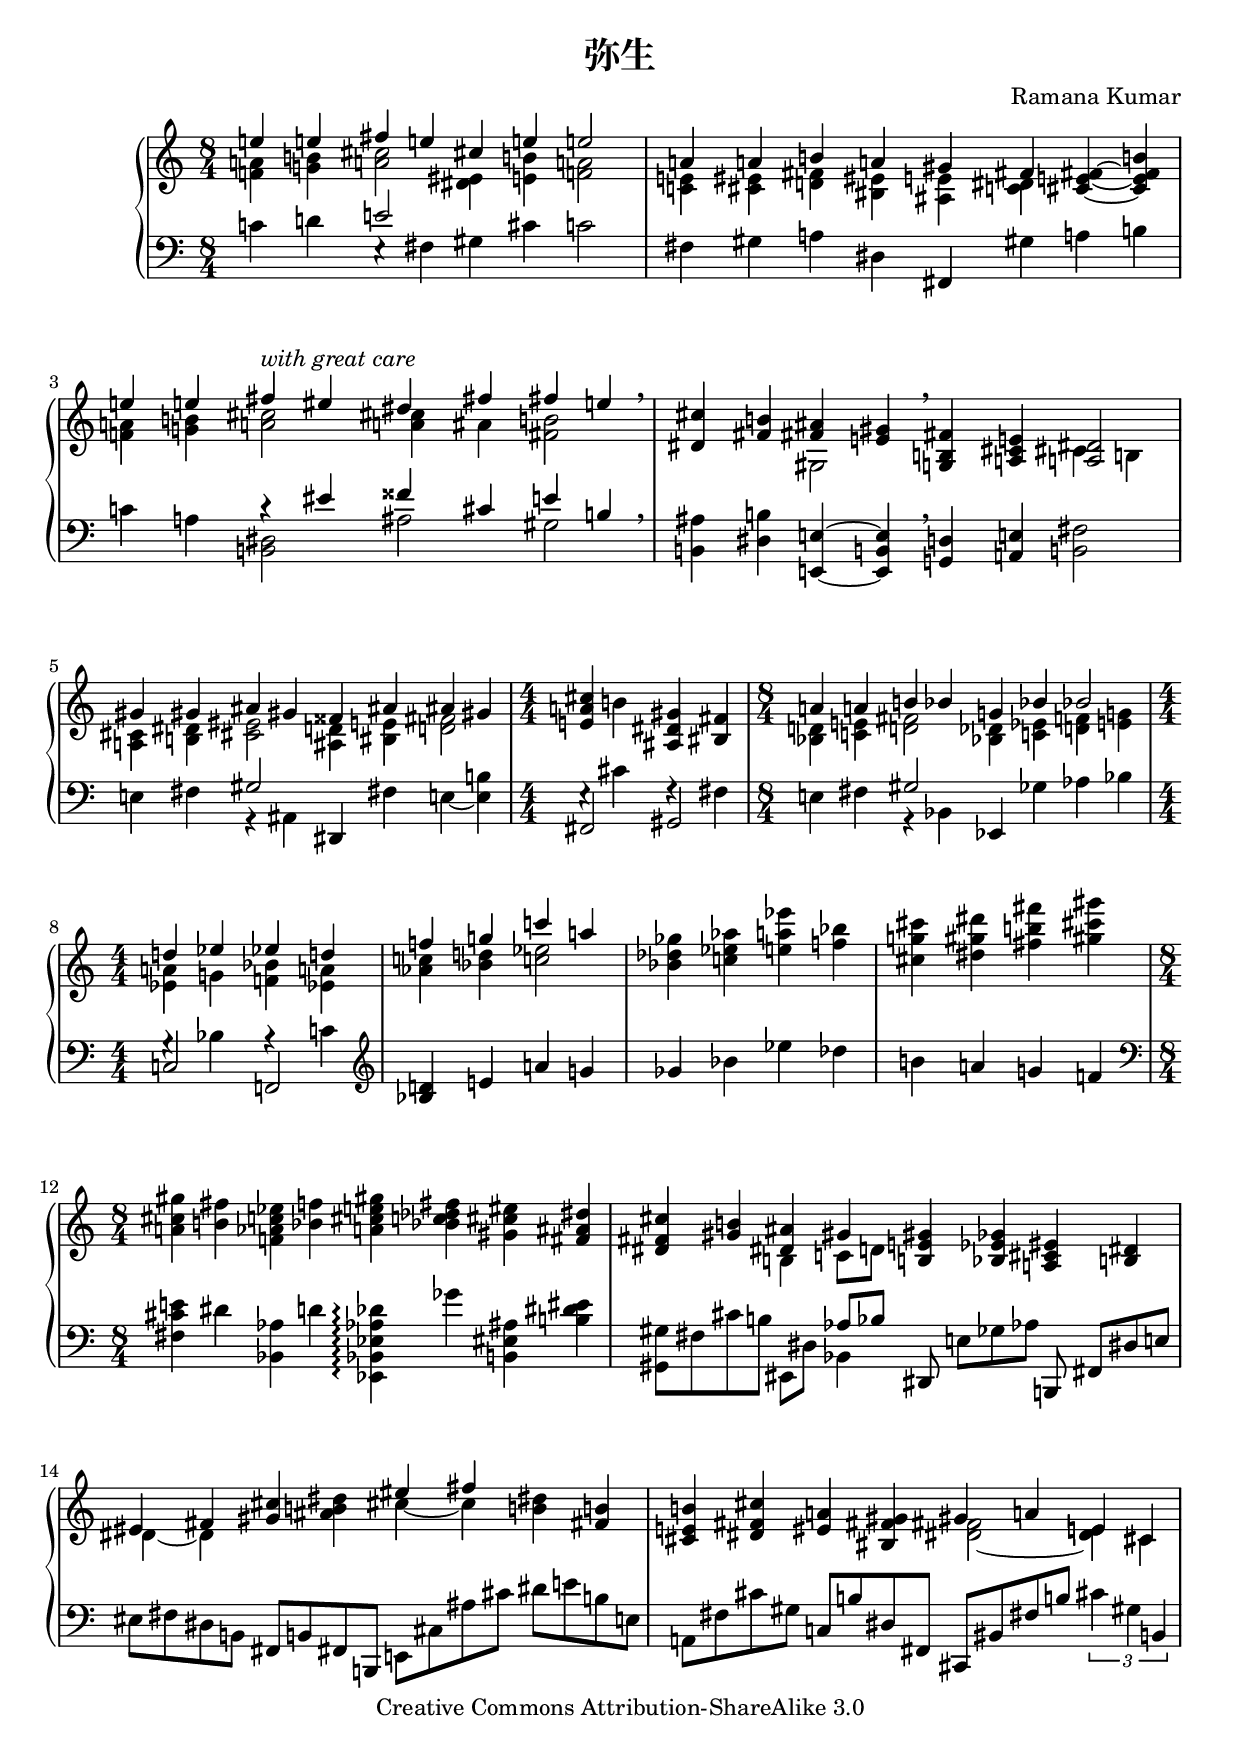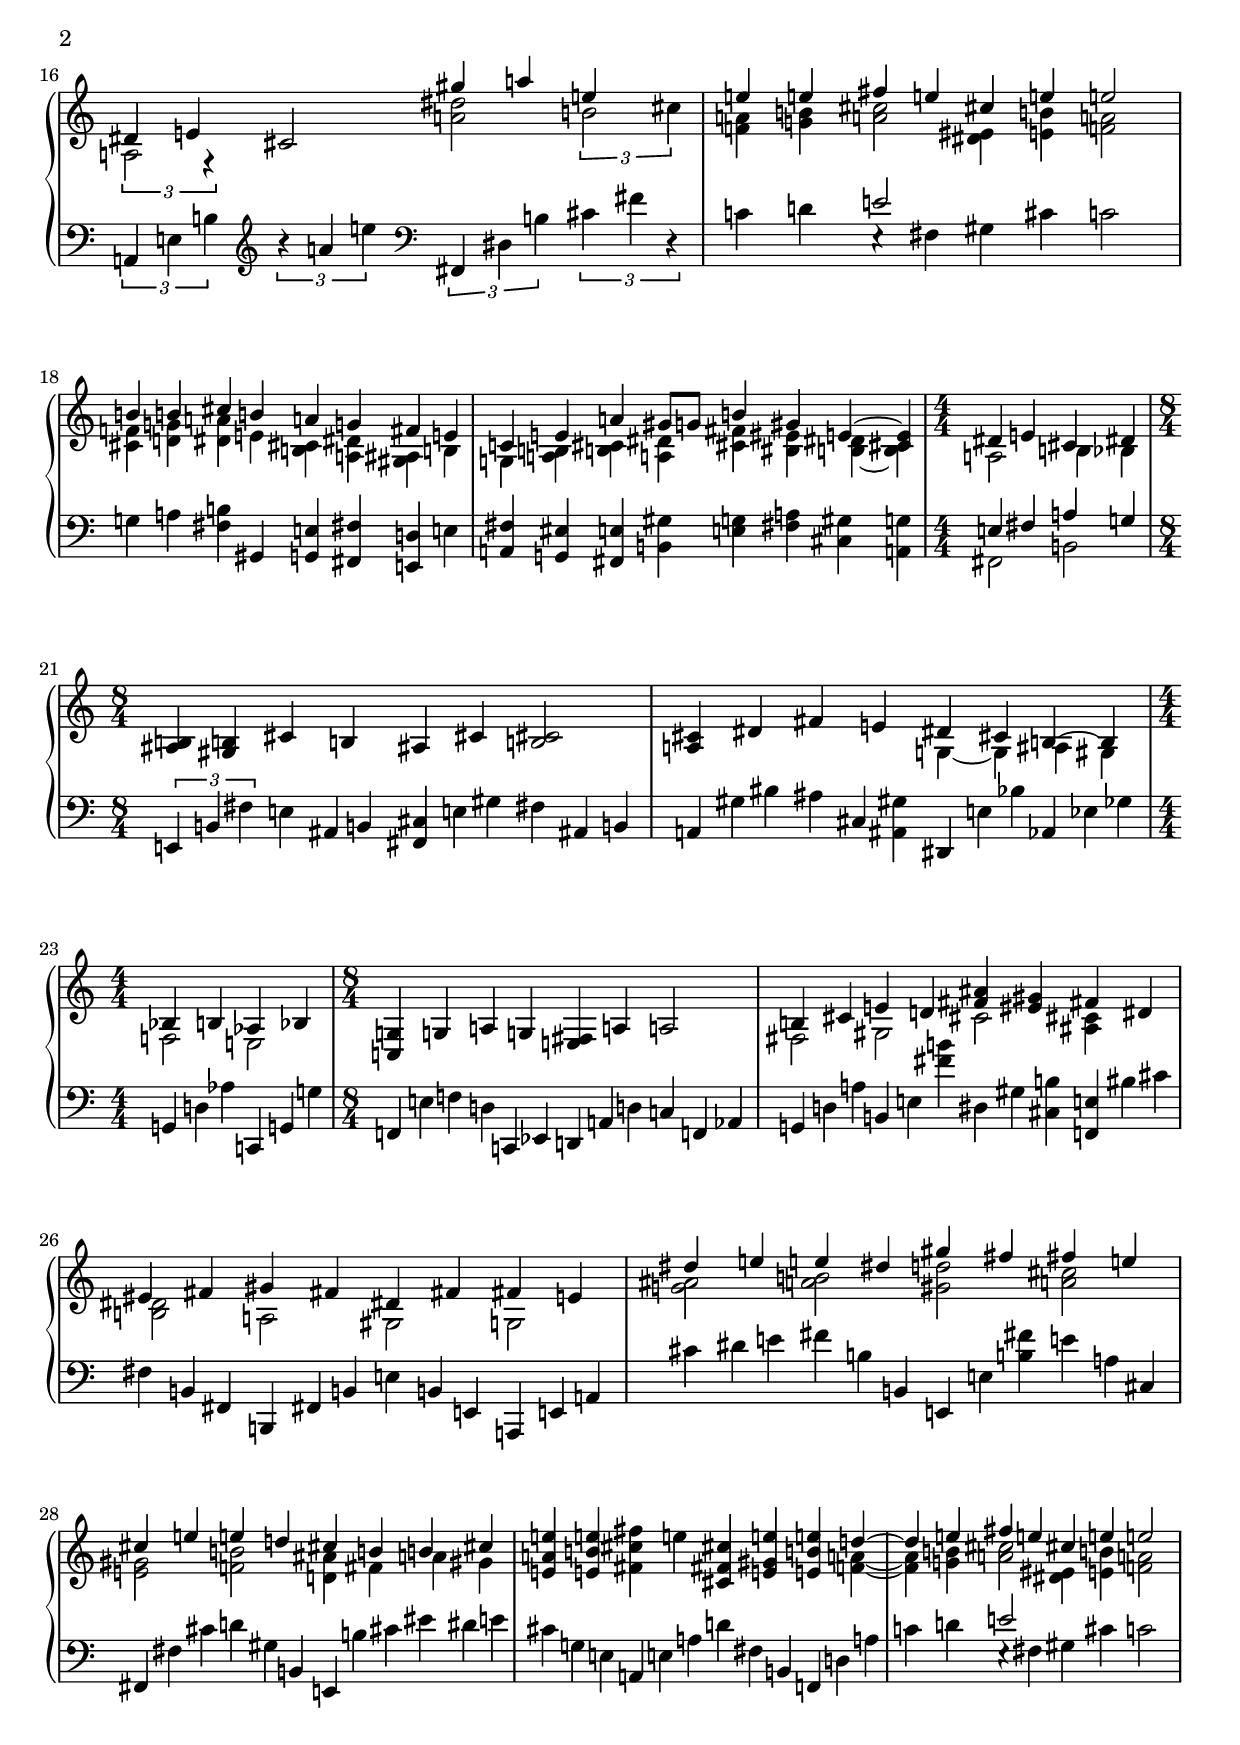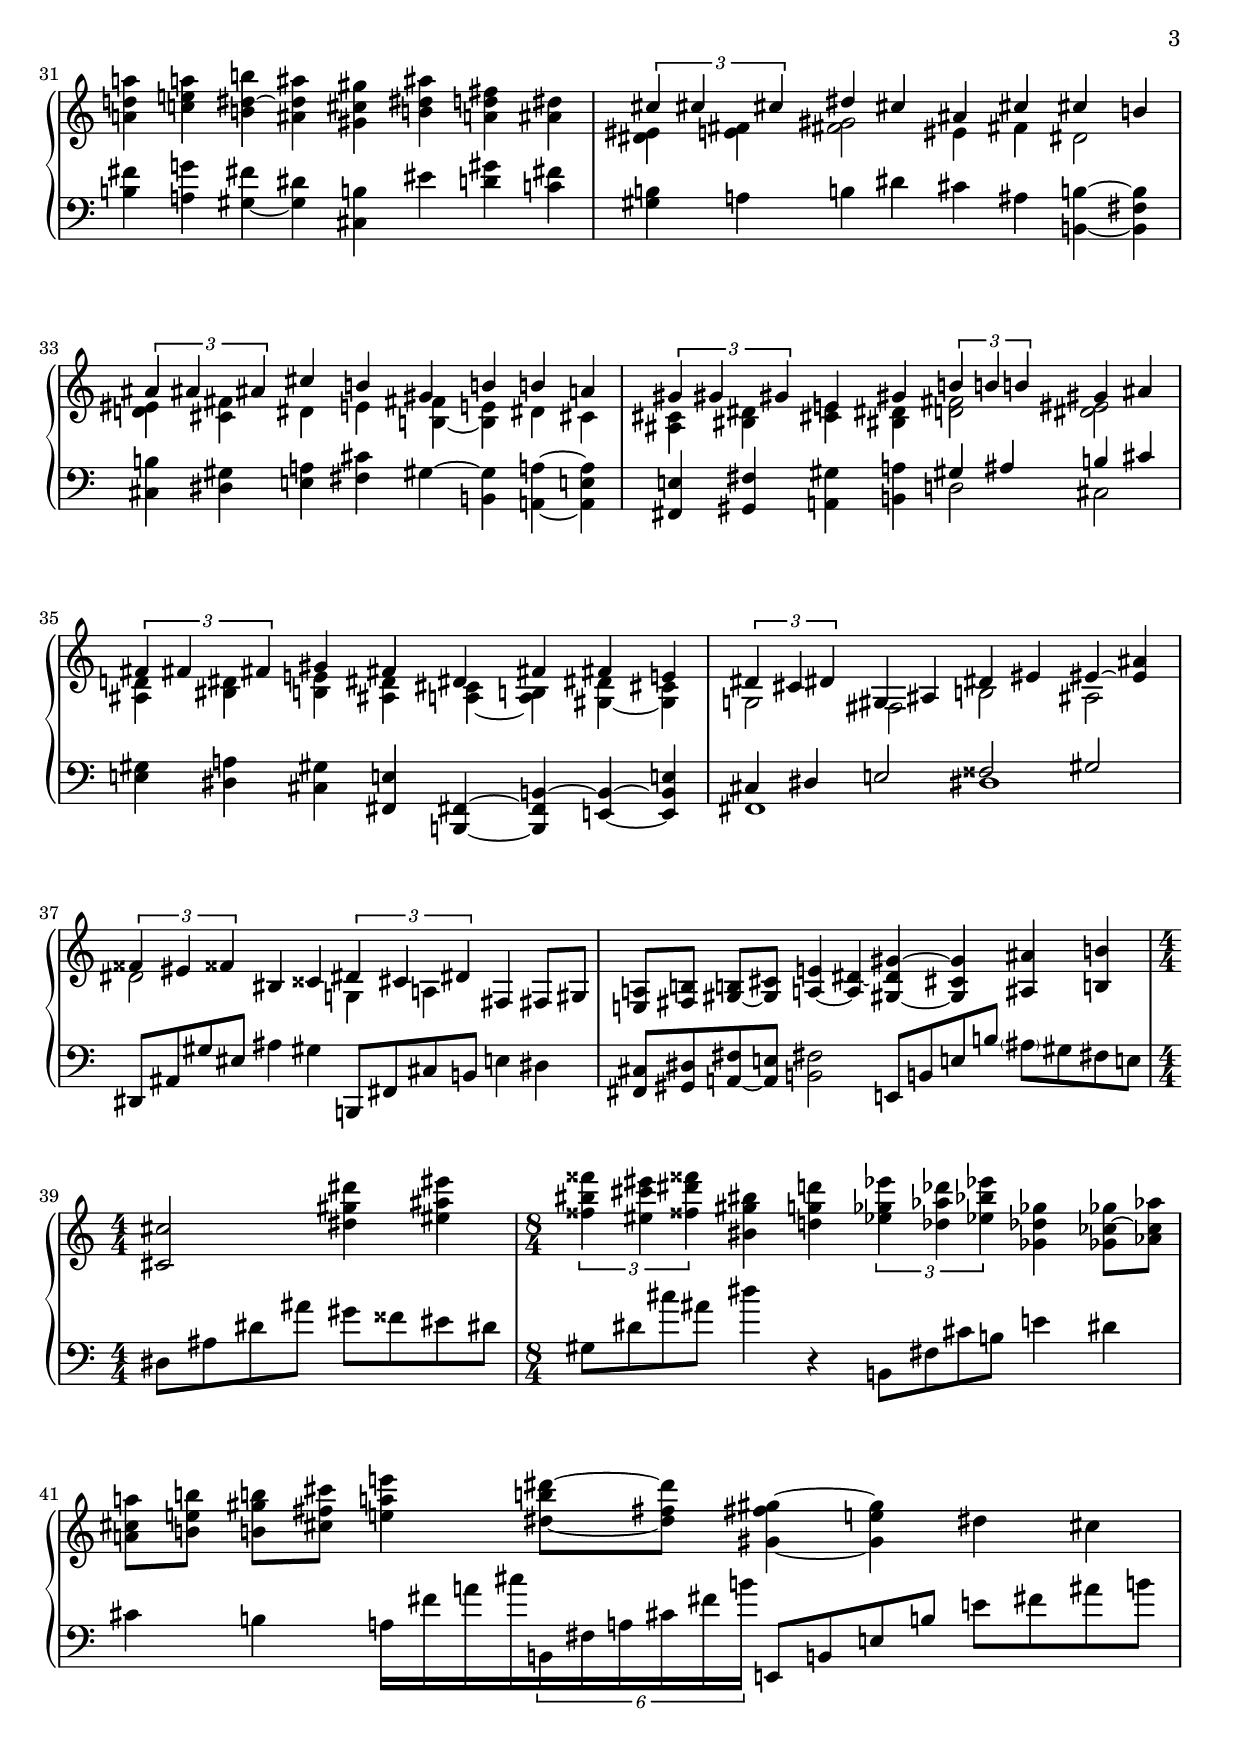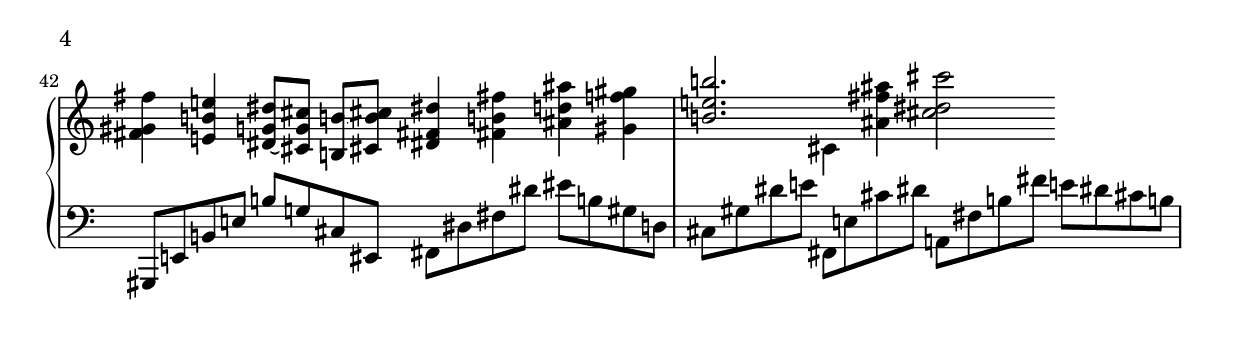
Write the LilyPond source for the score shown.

\version "2.16.0"

\header {
  title = "弥生"
  composer = "Ramana Kumar"
  date = "2012"
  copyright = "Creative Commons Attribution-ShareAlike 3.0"
}

#(ly:set-option 'point-and-click #f)

\score {
  \new PianoStaff <<
    \new Staff {
      \accidentalStyle #'PianoStaff "dodecaphonic"
      \override PianoStaff.TimeSignature #'style = #'numbered
      \clef treble

      \time 8/4
      << { e''4 e'' fis'' e'' cis'' e'' e''2 }
      \\ { <f' a'>4 <g' b'> <a' cis''>2 <dis' eis'>4 <e' b'> <f' a'>2 } >>
      |

      << { a'4 a' b' a' gis' fis' }
      \\ { <c' e'>4 <cis' eis'> <d' fis'> <bis eis'> <ais e'> <c' dis'> } >>
      <cis' e' fis'>4 ~ <cis' e' fis' b'>
      |

      << {
        e''4 e'' fis'' -\markup{\italic "with great care"} eis''
        dis'' fis'' fis'' e''
      } \\ {
        <f' a'>4 <g' b'> <a' cis''>2 <a' cis''>4 ais' <fis' b'>2
      } >> \breathe
      |

      <dis' cis''>4 <fis' b'>
      << { <fis' ais'>4 <e' gis'> } \\ gis2 >> \breathe
      <g b fis'>4 <a cis' e'> << <a dis'>2 \\ { cis'4 b } >>
      |

      << { gis'4 gis' ais' gis' fisis' ais' ais' gis' }
      \\ { <a cis'>4 <b dis'> <cis' eis'>2 <ais d'>4 <bis e'> <d' fis'>2 } >>
      |

      \time 4/4
      <e' a' cis''>4 b' <ais dis' gis'> <bis fis'>
      |

      \time 8/4
      << { a'4 a' b' bes' g' bes' bes'2 }
      \\ {
        <bes d'>4 <c' e'> <d' fis'>2
        <bes des'>4 <c' ees'> <d' f'> <e' g'>
      } >>
      |

      \time 4/4
      << { d''4 ees'' ees'' d'' }
      \\ { <ees' a'>4 g' <f' bes'> <ees' a'> } >>
      |

      << { f''4 g'' c''' a'' }
      \\ { <aes' c''>4 <bes' d''> <c'' ees''>2 } >>
      |

      <bes' des'' ges''>4 <c'' ees'' aes''> <e'' a'' ees'''> <f'' bes''>
      |

      <cis'' g'' cis'''> <dis'' gis'' dis'''>
      <fis'' b'' fis'''> <gis'' cis''' gis'''>
      |

      \time 8/4
      <a' cis'' gis''> <b' fis''> <f' aes' c'' ees''> <bes' f''>
      <a' cis'' e'' gis''> <bes' c'' des'' fis''>
      <gis' cis'' eis''> <fis' ais' dis''>
      |

      <dis' fis' cis''> <gis' b'> << { <dis' ais'> gis' } \\ { b c'8 d' } >>
      <b e' gis'>4 <bes ees' ges'> <a cis' eis'> <b dis'>
      |

      << { eis' fis' } \\ { dis' ~ dis' } >> <gis' cis''>
      <ais' b' dis''>
      << { eis'' fis'' } \\ { cis'' ~ cis'' } >>
      <b' dis''> <fis' b'>
      |

      <cis' e' b'> <dis' fis' cis''> <eis' a'> <bis fis' gis'>
      << { gis' a' e' cis' } \\ { <dis' fis'>2 ~ <dis' e'>4 cis' } >>
      |

      << { dis'4 e' cis'2 } \\ { \times 2/3 { a2 r4 } } >>
      << { gis'' a'' e'' } \\ { <a' dis''>2 \times 2/3 { b'2 cis''4 } } >>
      |

      << { e''4 e'' fis'' e'' cis'' e'' e''2 }
      \\ { <f' a'>4 <g' b'> <a' cis''>2 <dis' eis'>4 <e' b'> <f' a'>2 } >>
      |

      << { b'4 b' cis'' b' a' g' fis' e' }
      \\ {
        <cis' f'> <d' g'> <dis' a'> e'
        <b cis'> <a dis'> <gis ais> b
      } >>
      |

      << { c' e' a' gis'8 g' b'4 gis' e' ~ <cis' e'> }
      \\ {
        g <a b> <b cis'> <a dis'>
        <cis' fis'> <bis eis'> <b dis'> ~ <b cis'>
      } >>
      |

      \time 4/4
      << { dis'4 e' cis' dis' }
      \\ { a2 b4 bes } >>
      |

      \time 8/4
      <ais b>4 <gis b> cis' b ais cis' <b cis'>2
      |

      <a cis'>4 dis' fis' e'
      << { dis' cis' b ~ b }
      \\ { g4 ~ g ais gis } >>
      |

      \time 4/4
      << { bes b aes bes }
      \\ { f2 e } >>
      |

      \time 8/4
      <c g>4 g a g <e fis> a a2
      |

      << { b4 cis' e' d' <fis' ais'> <eis' gis'> fis' dis' }
      \\ { fis2 gis cis' <ais cis'>4 s } >>
      |

      << { eis'4 fis' gis' fis' dis' fis' fis' e' }
      \\ { <b dis'>2 a gis g } >>
      |

      << { dis''4 e'' e'' dis'' gis'' fis'' fis'' e'' }
      \\ { <g' ais'>2 <a' b'> <gis' d''> <a' cis''> } >>
      |

      << { cis''4 e'' e'' d'' cis'' b' b' cis'' }
      \\ { <e' gis'>2 <f' b'> <ais' d'>4 fis' a' gis' } >>
      |

      <e' a' e''>4 <e' b' e''> <fis' cis'' fis''> e''
      <cis' fis' cis''> <e' gis' e''> <e' b' e''>
      << { d'' ~ } \\ { <f' a'> ~ } >>
      |

      << { d''4 e'' fis'' e'' cis'' e'' e''2 }
      \\ { <f' a'>4 <g' b'> <a' cis''>2 <dis' eis'>4 <e' b'> <f' a'>2 } >>
      |

      <a' d'' a''>4 <c'' e'' a''> <b' dis'' b''> ~ <ais' dis'' ais''>
      <gis' cis'' gis''> <b' dis'' ais''> <a' d'' fis''> <ais' dis''> % <b' dis''>
      |

      << { \times 2/3 { cis''4 cis'' cis'' } dis'' cis'' ais' cis'' cis'' b' }
      \\ { <dis' eis'> <e' fis'> <fis' gis'>2 eis'4 fis' dis'2 } >>
      |

      << { \times 2/3 { ais'4 ais' ais' } cis'' b' gis' b' b' a' }
      \\ { <d' eis'> <cis' fis'> dis' e' <b fis'> ~ <b e'> dis' cis' } >>
      |

      << {
        \times 2/3 { gis'4 gis' gis' } e' gis'
        \times 2/3 { b' b' b' } gis' ais'
      } \\ {
        <ais cis'>4 <bis dis'> <cis' e'> <bis dis'>
        <d' fis'>2 <dis' eis'>
      } >>
      |

      << { \times 2/3 { fis'4 fis' fis' } gis' fis' dis' fis' fis' e' }
      \\ {
        <ais d'>4 <bis dis'> <b e'> <ais dis'>
        <a cis'> ~ <a b> <gis dis'> ~ <gis cis'>
      } >>
      |

      << { \times 2/3 { dis'4 cis' dis' } gis ais dis' eis' eis' ~ <eis' ais'> }
        \\ { g2 fis b ais } >>
      |

      << { \times 2/3 { fisis'4 eis' fisis' } } \\ dis'2 >> bis4 cisis'
      << { \times 2/3 { dis'4 cis' dis' } } \\ { g4 a } >> fis4 fis8 gis
      |

      <e a>8 <fis b> <gis b> ~ <gis cis'> <a e'>4 ~ <a dis'> ~
      <gis dis' gis'> ~ <gis cis' gis'> <ais ais'> <b b'>
      |

      \time 4/4
      <cis' cis''>2 <dis'' gis'' dis'''>4 <eis'' ais'' eis'''>
      |

      \time 8/4
      \times 2/3 { <fisis'' bis'' fisis'''> <eis'' cis''' eis'''> <fisis'' dis''' fisis'''> }
      <bis' gis'' bis''> <d'' g'' d'''>
      \times 2/3 { <ees'' ges'' ees'''> <des'' aes'' des'''> <ees'' bes'' ees'''> }
      <ges' des'' ges''> <ges' ces'' ges''>8 ~ <aes' ces'' aes''>
      |

      <a' cis'' a''> <b' e'' b''> <b' gis'' b''> <cis'' fis'' cis'''>
      <e'' a'' e'''>4 <dis'' b'' dis'''>8 ~ <dis'' fis'' dis'''>
      <gis' fis'' gis''>4 ~ <gis' e'' gis''> dis'' cis''
      |

      <fis' gis' fis''> <e' b' e''>
      <dis' g' dis''>8 ~ <cis' g' cis''> <b b'> ~ <cis' b' cis''>
      <dis' fis' dis''>4 <fis' b' fis''> <ais' d'' ais''> <gis' f'' gis''>
      |

      << { <b' e'' b''>2. } \\ { s2 cis'4 } >> <ais' fis'' ais''>4
      <cis'' dis'' cis'''>2
    }
    \new Staff {
      \clef bass

      c'4 d' << e'2 \\ { e4\rest fis } >> gis cis' c'2
      |

      fis4 gis a dis fis, gis a b
      |

      c'4 a << { r4 eis' fisis' cis' e' b } \\ { <b, dis>2 ais gis } >> \breathe
      |

      <b, ais>4 <dis b> <e, e> ~ <e, b, e> \breathe <g, d>4 <a, e> <b, fis>2
      |

      e4 fis << gis2 \\ { r4 ais, } >> dis, fis e ~ <e b>
      |

      << { fis,2 gis, } \\ { e4\rest cis' f\rest fis } >>
      |

      e4 fis << gis2 \\ { r4 bes, } >> ees, ges aes bes
      |

      << { c2 f, } \\ { g4\rest bes a\rest c' } >>
      |

      \clef treble
      <bes d'>4 e' a' g'
      |

      ges' bes' ees'' des''
      |

      b' a' g' f'
      |

      \clef bass
      <fis cis' e'>4 dis' <bes, aes> d'
      <ees, bes, ees aes des'>\arpeggio ges' <b, eis ais> <b dis' eis'>
      |

      \set beatStructure = #'(2 2 2 2)
      <gis, gis>8 fis cis' b << { s4 aes8 bes } \\ { eis, dis bes,4 } >>
      dis,8 e [ ges aes ] b,, fis, [ dis e ]
      |

      eis fis dis b, fis, b, fis, b,, e, cis ais cis' dis' e' b e
      |

      a, fis cis' gis c b dis fis,
      cis, bis, fis b
      \set tupletSpannerDuration = #(ly:make-moment 2 4)
      \times 2/3 { cis'4 gis b, }
      |

      \times 2/3 {
        a, e b \clef treble r a' e'' \clef bass fis, dis b cis' fis' r
      }
      |

      c'4 d' << e'2 \\ { e4\rest fis } >> gis cis' c'2
      |

      g4 a <fis b> gis, <g, e> <fis, fis> <e, d> e
      |

      <a, fis> <g, eis> <fis, e> <b, gis> <e g> <fis a> <cis gis> <a, g>
      |

      << { e4 fis a g } \\ { fis,2 b, } >>
      |

      \times 2/3 { e,4 b, fis } e4*2/3 ais, b,
      <fis, cis> e gis fis ais, b,
      |

      a, gis bis ais cis <ais, gis> dis, e bes aes, ees ges
      |

      g, d aes c, g, g
      |

      f, e f d c, ees, d, a, d c f, aes,
      |

      g, d a b, e <fis' b'> dis gis <cis b> <f, e> bis cis'
      |

      fis b, fis, b,, fis, b, e b, e, a,, e, a,
      |

      cis' dis' e' fis' b b, e, e <b fis'> e' a cis
      |

      fis, fis cis' d' gis b, e, b cis' eis' dis' e'
      |

      cis' g e a, e a d' fis b, f, d a
      |

      c'4 d' << e'2 \\ { e4\rest fis } >> gis cis' c'2
      |

      <b fis'>4 <a g'> <gis fis'> ~ <gis dis'>
      <cis b> eis' <d' gis'> <c' fis'> % <dis' fis'>
      |

      <gis b> % gis
      a b dis' cis' ais <b, b> ~ <b, fis b>
      |

      <cis b> <dis gis> <e a> <fis cis'> gis ~ <b, gis> <a, a> ~ <a, e a>
      |

      <fis, e> <gis, fis> <a, gis> <b, a>
      << { gis4 ais b cis' } \\ { d2 cis } >>
      |

      <e gis>4 <dis a> <cis gis> <fis, e>
      <b,, fis,> ~ <b,, fis, b,> ~ <e, b,> ~ <e, b, e>
      |

      << { cis4 dis e2 fisis gis } \\ { fis,1 dis } >>
      |

      dis,8 ais, gis eis ais4 gis b,,8 fis, cis b, e4 dis
      |

      <fis, cis>8 <gis, dis> <a, fis> ~ <a, e> <b, fis>2
      e,8 b, e b \parenthesize ais gis fis e
      |

      dis ais dis' ais' gis' fisis' eis' dis'
      |

      gis dis' cis'' ais' dis''4 r b,8 fis cis' b e'4 dis'
      |

      cis' b a16 fis' a' cis'' \times 4/6 { b, fis a cis' fis' b' }
      e,8 b, e b e' fis' ais' b'
      |

      gis,,8 e, b, e b g cis eis, fis, dis fis dis' eis' b gis d
      |

      cis gis dis' e' fis, e cis' dis' a, fis b fis' e' dis' cis' b
    }
  >>
}
